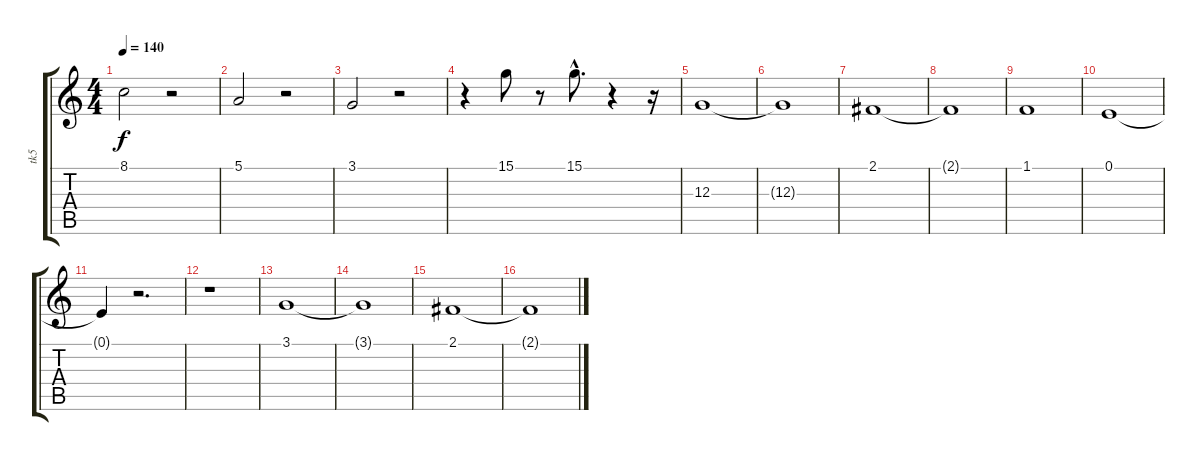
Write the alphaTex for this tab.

\track ("tk5" "tk5") {instrument flute}
\staff {score tabs}
\tuning (E4 B3 G3 D3 A2 E2) {hide}
\ts (4 4)
\tempo 140
\clef g2
\ks c
8.1.2{dy f} r.2 |
5.1.2 r.2 |
3.1.2 r.2 |
r.4 15.1.8 r.8 15.1{hac}.8{d} r.4 r.16 |
12.3.1 |
12.3{t}.1 |
2.1.1 |
2.1{t}.1 |
1.1.1 |
0.1.1 |
0.1{t}.4 r.2{d} |
r.1 |
3.1.1 |
3.1{t}.1 |
2.1.1 |
2.1{t}.1
